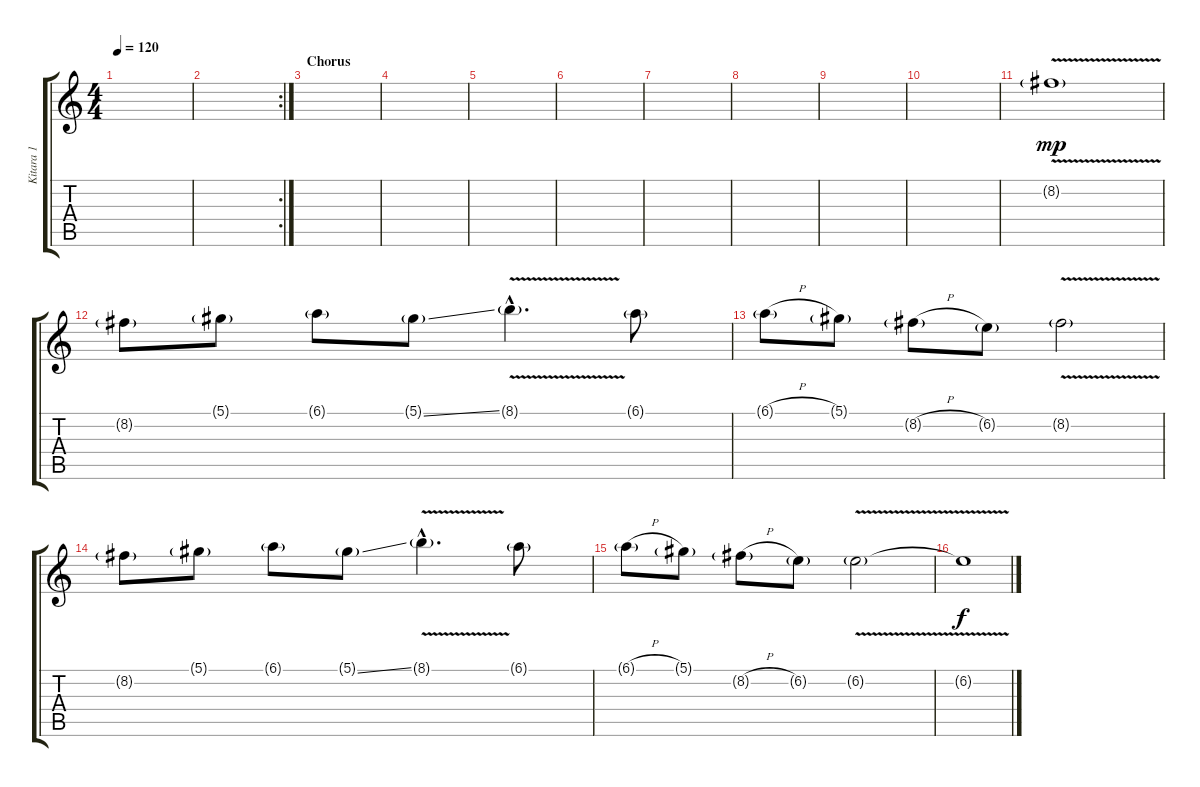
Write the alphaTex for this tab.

\track ("Kitara 1" "Kitara 1") {instrument acousticguitarsteel}
\staff {score tabs}
\tuning (Eb4 Bb3 Gb3 Db3 Ab2 Eb2) {hide}
\ts (4 4)
\tempo 120
\clef g2
\ks c
|
\rc 2
|
\section ("" "Chorus")
|
|
|
|
|
|
|
|
8.2{v g}.1{dy mp} |
8.2{g}.8 5.1{g}.8 6.1{g}.8 5.1{ss g}.8 8.1{v g hac}.4{d} 6.1{g}.8 |
6.1{h g}.8 5.1{g}.8 8.2{h g}.8 6.2{g}.8 8.2{v g}.2 |
8.2{g}.8 5.1{g}.8 6.1{g}.8 5.1{ss g}.8 8.1{v g hac}.4{d} 6.1{g}.8 |
6.1{h g}.8 5.1{g}.8 8.2{h g}.8 6.2{g}.8 6.2{v g}.2 |
6.2{t}.1{dy f}
